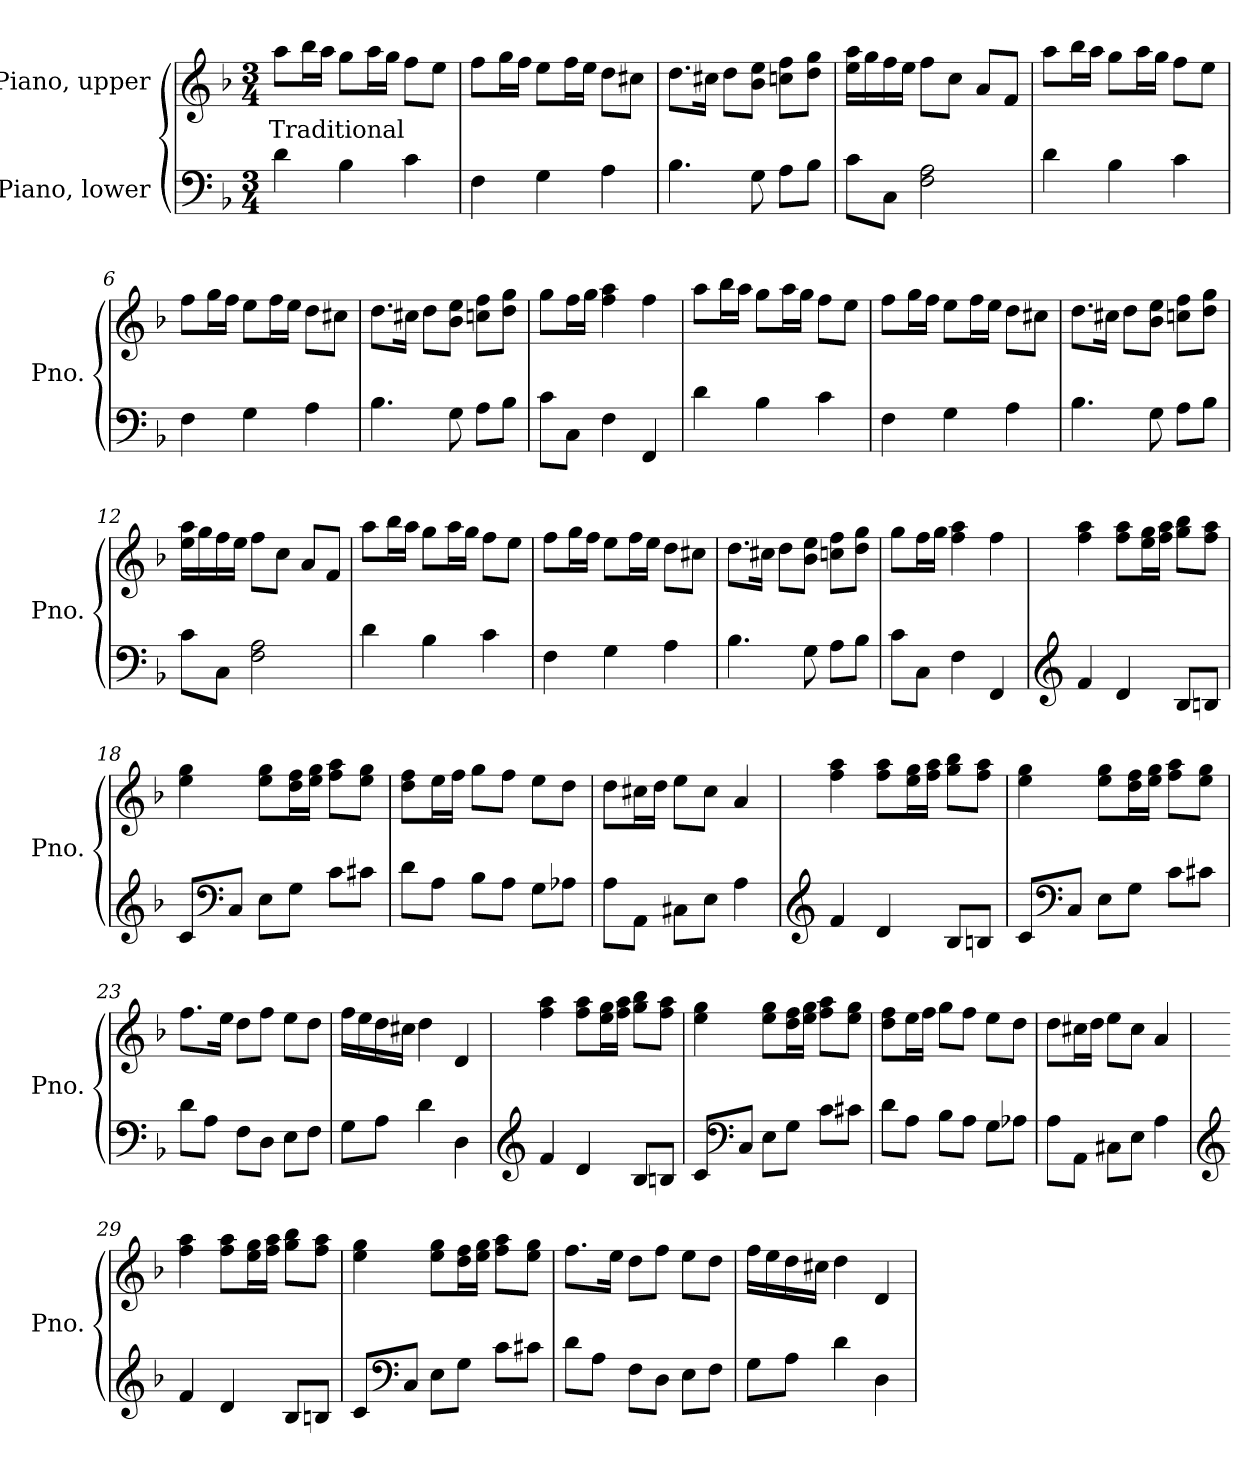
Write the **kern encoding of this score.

**kern	**kern	**text
*part2	*part1	*part1
*staff2	*staff1	*staff1
*I"Piano, lower	*I"Piano, upper	*
*I'Pno.	*I'Pno.	*
*clefF4	*clefG2	*
*k[b-]	*k[b-]	*
*M3/4	*M3/4	*
*MM90	*MM90	*
=1	=1	=1
!	!	!LO:LY:b
4d\	8aa\L	Traditional
.	16bb-\L	.
.	16aa\JJ	.
4B-\	8gg\L	.
.	16aa\L	.
.	16gg\JJ	.
4c\	8ff\L	.
.	8ee\J	.
=2	=2	=2
4F\	8ff\L	.
.	16gg\L	.
.	16ff\JJ	.
4G\	8ee\L	.
.	16ff\L	.
.	16ee\JJ	.
4A\	8dd\L	.
.	8cc#X\J	.
=3	=3	=3
4.B-\	8.dd\L	.
.	16cc#X\Jk	.
.	8dd\L	.
8G\	8b-\ 8ee\J	.
8A\L	8ccn\ 8ff\L	.
8B-\J	8dd\ 8gg\J	.
!!LO:LB:g=z
=4	=4	=4
8c\L	16ee\ 16aa\LL	.
.	16gg\	.
8C\J	16ff\	.
.	16ee\JJ	.
2F\ 2A\	8ff\L	.
.	8cc\J	.
.	8a/L	.
.	8f/J	.
=5	=5	=5
4d\	8aa\L	.
.	16bb-\L	.
.	16aa\JJ	.
4B-\	8gg\L	.
.	16aa\L	.
.	16gg\JJ	.
4c\	8ff\L	.
.	8ee\J	.
=6	=6	=6
4F\	8ff\L	.
.	16gg\L	.
.	16ff\JJ	.
4G\	8ee\L	.
.	16ff\L	.
.	16ee\JJ	.
4A\	8dd\L	.
.	8cc#X\J	.
=7	=7	=7
4.B-\	8.dd\L	.
.	16cc#X\Jk	.
.	8dd\L	.
8G\	8b-\ 8ee\J	.
8A\L	8ccn\ 8ff\L	.
8B-\J	8dd\ 8gg\J	.
=8	=8	=8
8c\L	8gg\L	.
8C\J	16ff\L	.
.	16gg\JJ	.
4F\	4ff\ 4aa\	.
4FF/	4ff\	.
!!LO:LB:g=z
=9	=9	=9
4d\	8aa\L	.
.	16bb-\L	.
.	16aa\JJ	.
4B-\	8gg\L	.
.	16aa\L	.
.	16gg\JJ	.
4c\	8ff\L	.
.	8ee\J	.
=10	=10	=10
4F\	8ff\L	.
.	16gg\L	.
.	16ff\JJ	.
4G\	8ee\L	.
.	16ff\L	.
.	16ee\JJ	.
4A\	8dd\L	.
.	8cc#X\J	.
=11	=11	=11
4.B-\	8.dd\L	.
.	16cc#X\Jk	.
.	8dd\L	.
8G\	8b-\ 8ee\J	.
8A\L	8ccn\ 8ff\L	.
8B-\J	8dd\ 8gg\J	.
=12	=12	=12
8c\L	16ee\ 16aa\LL	.
.	16gg\	.
8C\J	16ff\	.
.	16ee\JJ	.
2F\ 2A\	8ff\L	.
.	8cc\J	.
.	8a/L	.
.	8f/J	.
!!LO:LB:g=z
=13	=13	=13
4d\	8aa\L	.
.	16bb-\L	.
.	16aa\JJ	.
4B-\	8gg\L	.
.	16aa\L	.
.	16gg\JJ	.
4c\	8ff\L	.
.	8ee\J	.
=14	=14	=14
4F\	8ff\L	.
.	16gg\L	.
.	16ff\JJ	.
4G\	8ee\L	.
.	16ff\L	.
.	16ee\JJ	.
4A\	8dd\L	.
.	8cc#X\J	.
=15	=15	=15
4.B-\	8.dd\L	.
.	16cc#X\Jk	.
.	8dd\L	.
8G\	8b-\ 8ee\J	.
8A\L	8ccn\ 8ff\L	.
8B-\J	8dd\ 8gg\J	.
=16	=16	=16
8c\L	8gg\L	.
8C\J	16ff\L	.
.	16gg\JJ	.
4F\	4ff\ 4aa\	.
4FF/	4ff\	.
=17	=17	=17
*clefG2	*	*
4f/	4ff\ 4aa\	.
4d/	8ff\ 8aa\L	.
.	16ee\ 16gg\L	.
.	16ff\ 16aa\JJ	.
8B-/L	8gg\ 8bb-\L	.
8Bn/J	8ff\ 8aa\J	.
!!LO:LB:g=z
=18	=18	=18
8c/L	4ee\ 4gg\	.
*clefF4	*	*
8C/J	.	.
8E\L	8ee\ 8gg\L	.
8G\J	16dd\ 16ff\L	.
.	16ee\ 16gg\JJ	.
8c\L	8ff\ 8aa\L	.
8c#X\J	8ee\ 8gg\J	.
=19	=19	=19
8d\L	8dd\ 8ff\L	.
8A\J	16ee\L	.
.	16ff\JJ	.
8B-\L	8gg\L	.
8A\J	8ff\J	.
8G\L	8ee\L	.
8A-X\J	8dd\J	.
=20	=20	=20
8A\L	8dd\L	.
8AA\J	16cc#X\L	.
.	16dd\JJ	.
8C#X\L	8ee\L	.
8E\J	8cc#\J	.
4A\	4a/	.
=21	=21	=21
*clefG2	*	*
4f/	4ff\ 4aa\	.
4d/	8ff\ 8aa\L	.
.	16ee\ 16gg\L	.
.	16ff\ 16aa\JJ	.
8B-/L	8gg\ 8bb-\L	.
8Bn/J	8ff\ 8aa\J	.
!!LO:LB:g=z
=22	=22	=22
8c/L	4ee\ 4gg\	.
*clefF4	*	*
8C/J	.	.
8E\L	8ee\ 8gg\L	.
8G\J	16dd\ 16ff\L	.
.	16ee\ 16gg\JJ	.
8c\L	8ff\ 8aa\L	.
8c#X\J	8ee\ 8gg\J	.
=23	=23	=23
8d\L	8.ff\L	.
8A\J	.	.
.	16ee\Jk	.
8F\L	8dd\L	.
8D\J	8ff\J	.
8E\L	8ee\L	.
8F\J	8dd\J	.
=24	=24	=24
8G\L	16ff\LL	.
.	16ee\	.
8A\J	16dd\	.
.	16cc#X\JJ	.
4d\	4dd\	.
4D\	4d/	.
=25	=25	=25
*clefG2	*	*
4f/	4ff\ 4aa\	.
4d/	8ff\ 8aa\L	.
.	16ee\ 16gg\L	.
.	16ff\ 16aa\JJ	.
8B-/L	8gg\ 8bb-\L	.
8Bn/J	8ff\ 8aa\J	.
!!LO:PB:g=z
=26	=26	=26
8c/L	4ee\ 4gg\	.
*clefF4	*	*
8C/J	.	.
8E\L	8ee\ 8gg\L	.
8G\J	16dd\ 16ff\L	.
.	16ee\ 16gg\JJ	.
8c\L	8ff\ 8aa\L	.
8c#X\J	8ee\ 8gg\J	.
=27	=27	=27
8d\L	8dd\ 8ff\L	.
8A\J	16ee\L	.
.	16ff\JJ	.
8B-\L	8gg\L	.
8A\J	8ff\J	.
8G\L	8ee\L	.
8A-X\J	8dd\J	.
=28	=28	=28
8A\L	8dd\L	.
8AA\J	16cc#X\L	.
.	16dd\JJ	.
8C#X\L	8ee\L	.
8E\J	8cc#\J	.
4A\	4a/	.
=29	=29	=29
*clefG2	*	*
4f/	4ff\ 4aa\	.
4d/	8ff\ 8aa\L	.
.	16ee\ 16gg\L	.
.	16ff\ 16aa\JJ	.
8B-/L	8gg\ 8bb-\L	.
8Bn/J	8ff\ 8aa\J	.
!!LO:LB:g=z
=30	=30	=30
8c/L	4ee\ 4gg\	.
*clefF4	*	*
8C/J	.	.
8E\L	8ee\ 8gg\L	.
8G\J	16dd\ 16ff\L	.
.	16ee\ 16gg\JJ	.
8c\L	8ff\ 8aa\L	.
8c#X\J	8ee\ 8gg\J	.
=31	=31	=31
8d\L	8.ff\L	.
8A\J	.	.
.	16ee\Jk	.
8F\L	8dd\L	.
8D\J	8ff\J	.
8E\L	8ee\L	.
8F\J	8dd\J	.
=32	=32	=32
8G\L	16ff\LL	.
.	16ee\	.
8A\J	16dd\	.
.	16cc#X\JJ	.
4d\	4dd\	.
4D\	4d/	.
=	=	=
*-	*-	*-
